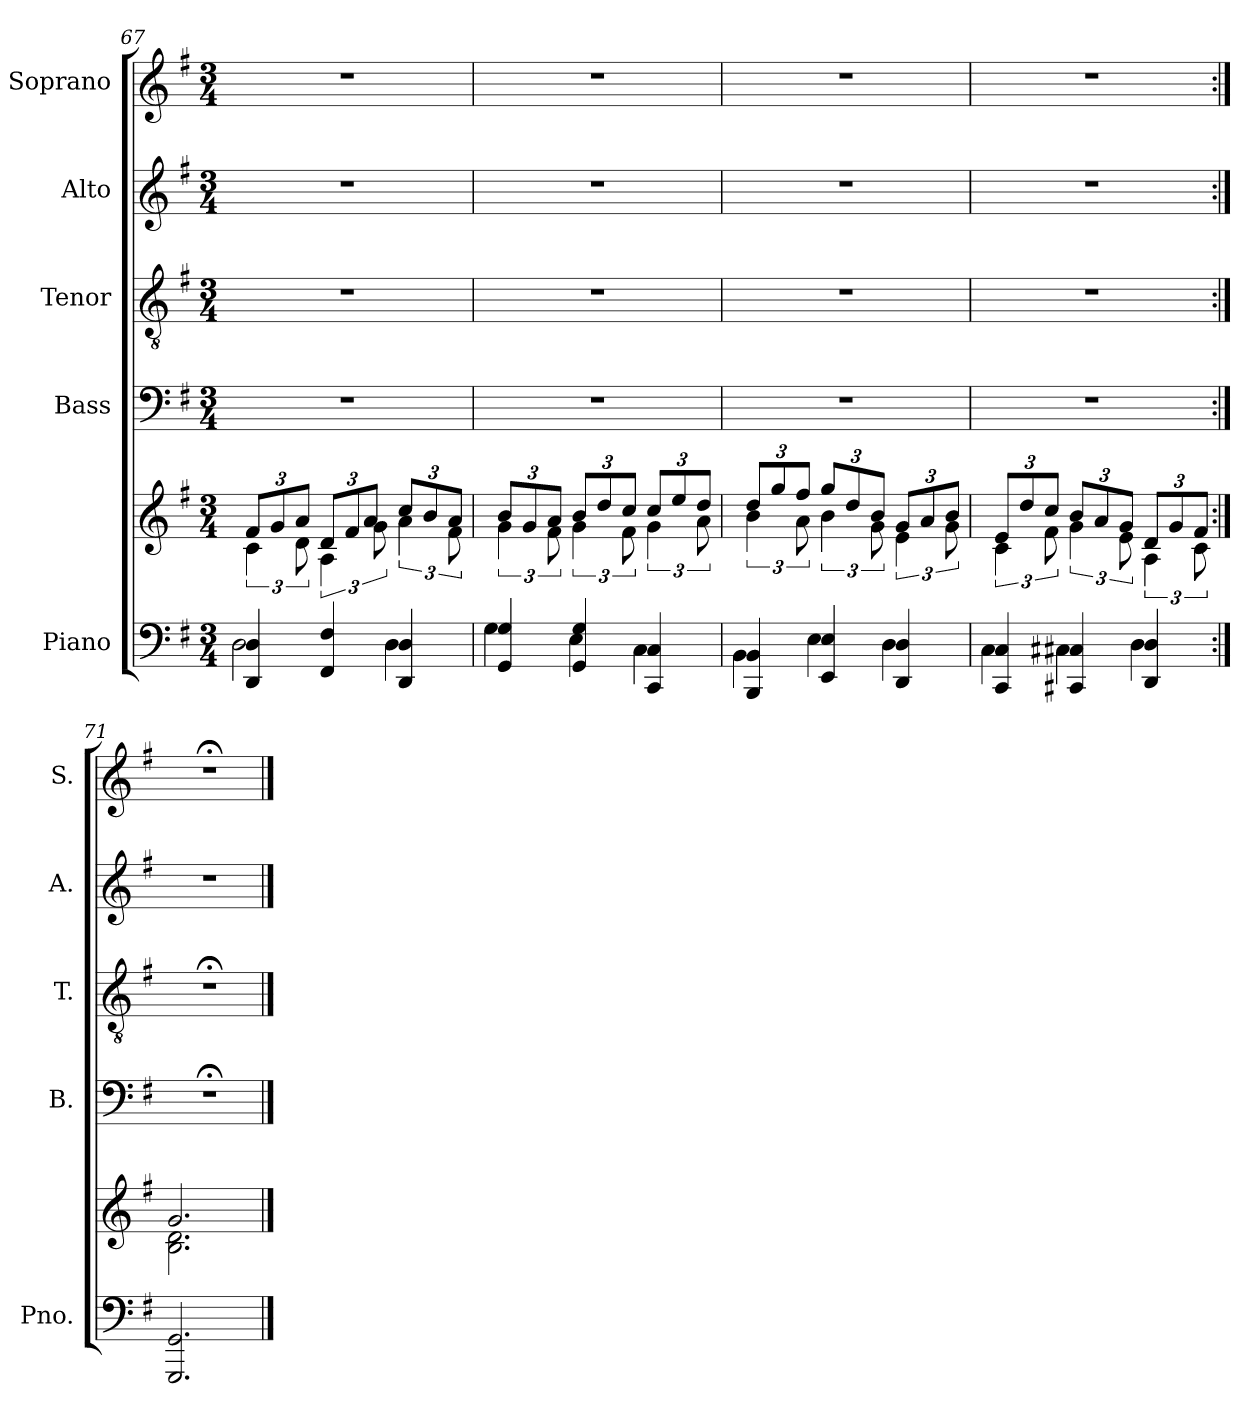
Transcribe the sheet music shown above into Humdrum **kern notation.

**kern	**kern	**kern	**kern	**kern	**kern
*part5	*part5	*part4	*part3	*part2	*part1
*staff6	*staff5	*staff4	*staff3	*staff2	*staff1
*I"Piano	*	*I"Bass	*I"Tenor	*I"Alto	*I"Soprano
*I'Pno.	*	*I'B.	*I'T.	*I'A.	*I'S.
!!LO:LB:g=z
*clefF4	*clefG2	*clefF4	*clefGv2	*clefG2	*clefG2
*k[f#]	*k[f#]	*k[f#]	*k[f#]	*k[f#]	*k[f#]
*G:	*G:	*G:	*G:	*G:	*G:
*M3/4	*M3/4	*M3/4	*M3/4	*M3/4	*M3/4
=67	=67	=67	=67	=67	=67
*^	*^	*	*	*	*
*	*	*	*Xbrackettup	*	*	*	*
4DD/ 4D/	2D\	6c\	12f#/L	2.r	2.r	2.r	2.r
.	.	.	12g/	.	.	.	.
.	.	12d\	12a/J	.	.	.	.
*	*	*brackettup	*Xbrackettup	*	*	*	*
4FF#/ 4F#/	.	6A\	12d/L	.	.	.	.
.	.	.	12f#/	.	.	.	.
.	.	12g\	12a/J	.	.	.	.
*	*	*brackettup	*Xbrackettup	*	*	*	*
4DD/ 4D/	4D\	6a\	12cc/L	.	.	.	.
.	.	.	12b/	.	.	.	.
.	.	12f#\	12a/J	.	.	.	.
=68	=68	=68	=68	=68	=68	=68	=68
*	*	*brackettup	*Xbrackettup	*	*	*	*
4GG/ 4G/	4G\	6g\	12b/L	2.r	2.r	2.r	2.r
.	.	.	12g/	.	.	.	.
.	.	12f#\	12a/J	.	.	.	.
*	*	*brackettup	*Xbrackettup	*	*	*	*
4GG/ 4G/	4E\	6g\	12b/L	.	.	.	.
.	.	.	12dd/	.	.	.	.
.	.	12f#\	12cc/J	.	.	.	.
*	*	*brackettup	*Xbrackettup	*	*	*	*
4CC/ 4C/	4C\	6g\	12cc/L	.	.	.	.
.	.	.	12ee/	.	.	.	.
.	.	12a\	12dd/J	.	.	.	.
=69	=69	=69	=69	=69	=69	=69	=69
*	*	*brackettup	*Xbrackettup	*	*	*	*
4BBB/ 4BB/	4BB\	6b\	12dd/L	2.r	2.r	2.r	2.r
.	.	.	12gg/	.	.	.	.
.	.	12a\	12ff#/J	.	.	.	.
*	*	*brackettup	*Xbrackettup	*	*	*	*
4EE/ 4E/	4E\	6b\	12gg/L	.	.	.	.
.	.	.	12dd/	.	.	.	.
.	.	12g\	12b/J	.	.	.	.
*	*	*brackettup	*Xbrackettup	*	*	*	*
4DD/ 4D/	4D\	6e\	12g/L	.	.	.	.
.	.	.	12a/	.	.	.	.
.	.	12g\	12b/J	.	.	.	.
=70	=70	=70	=70	=70	=70	=70	=70
*	*	*brackettup	*Xbrackettup	*	*	*	*
4CC/ 4C/	4C\	6c\	12e/L	2.r	2.r	2.r	2.r
.	.	.	12dd/	.	.	.	.
.	.	12f#\	12cc/J	.	.	.	.
*	*	*brackettup	*Xbrackettup	*	*	*	*
4CC#X/ 4C#X/	4C#\	6g\	12b/L	.	.	.	.
.	.	.	12a/	.	.	.	.
.	.	12e\	12g/J	.	.	.	.
*	*	*brackettup	*Xbrackettup	*	*	*	*
4DD/ 4D/	4D\	6A\	12d/L	.	.	.	.
.	.	.	12g/	.	.	.	.
.	.	12c\	12f#/J	.	.	.	.
*v	*v	*	*	*	*	*	*
=71:|!	=71:|!	=71:|!	=71:|!	=71:|!	=71:|!	=71:|!
2.GGG/ 2.GG/	2.B\ 2.d\	2.g/	2.r;<	2.r;<	2.r	2.r;<
*	*v	*v	*	*	*	*
==	==	==	==	==	==
*-	*-	*-	*-	*-	*-
